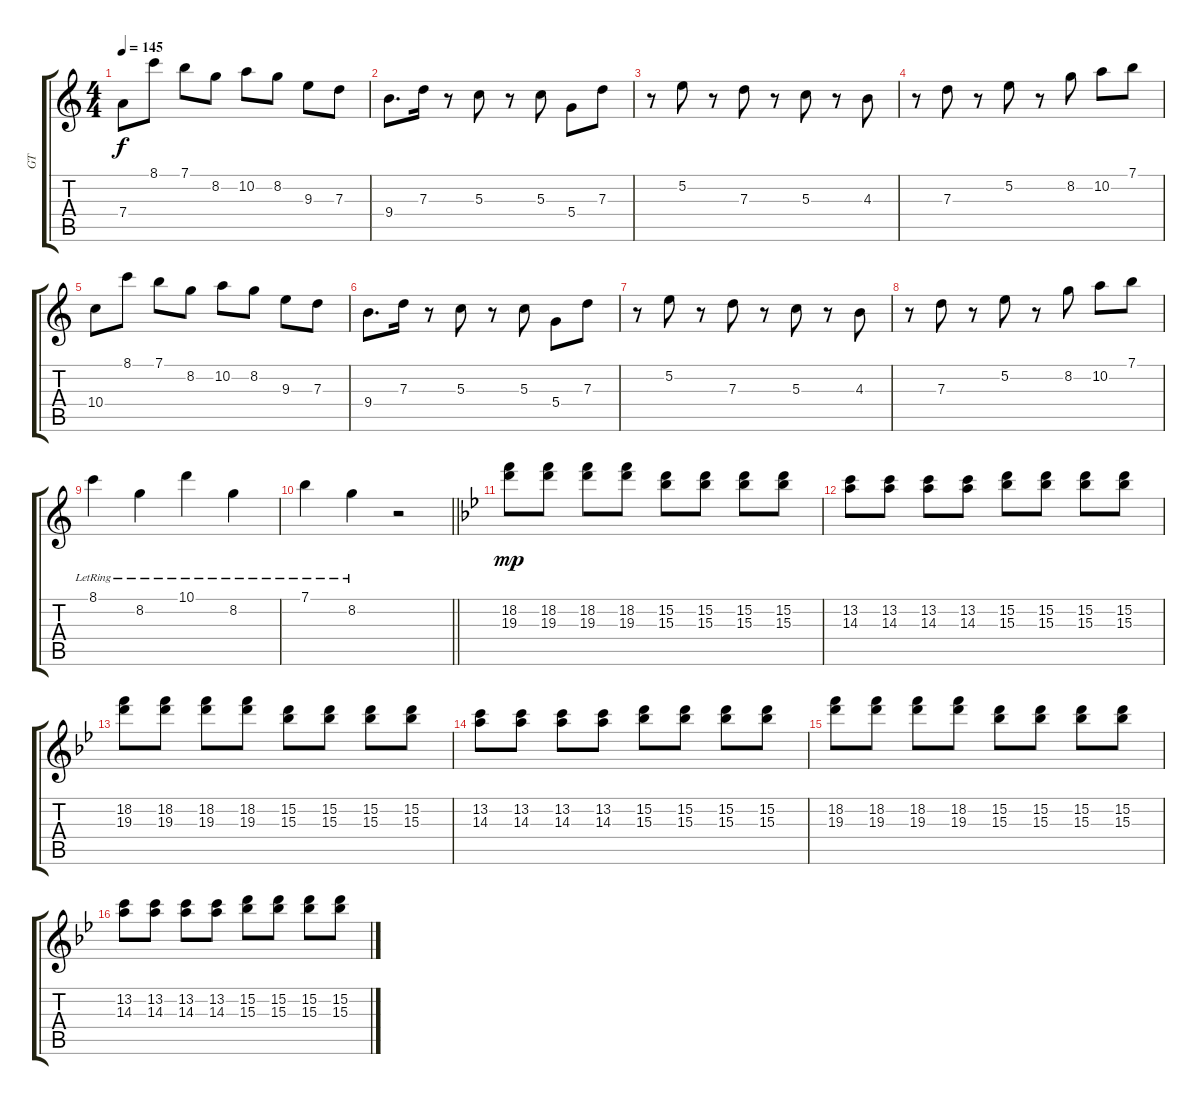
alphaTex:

\track ("GT" "GT") {instrument overdrivenguitar}
\staff {score tabs}
\tuning (E4 B3 G3 D3 A2 E2) {hide}
\ts (4 4)
\tempo 145
\clef g2
\ks c
7.4.8{dy f} 8.1.8 7.1.8 8.2.8 10.2.8 8.2.8 9.3.8 7.3.8 |
9.4.8{d} 7.3.16 r.8 5.3.8 r.8 5.3.8 5.4.8 7.3.8 |
r.8 5.2.8 r.8 7.3.8 r.8 5.3.8 r.8 4.3.8 |
r.8 7.3.8 r.8 5.2.8 r.8 8.2.8 10.2.8 7.1.8 |
10.4.8 8.1.8 7.1.8 8.2.8 10.2.8 8.2.8 9.3.8 7.3.8 |
9.4.8{d} 7.3.16 r.8 5.3.8 r.8 5.3.8 5.4.8 7.3.8 |
r.8 5.2.8 r.8 7.3.8 r.8 5.3.8 r.8 4.3.8 |
r.8 7.3.8 r.8 5.2.8 r.8 8.2.8 10.2.8 7.1.8 |
8.1{lr}.4 8.2{lr}.4 10.1{lr}.4 8.2{lr}.4 |
\barLineRight lightlight
7.1{lr}.4 8.2{lr}.4 r.2 |
\ks bb
(18.2 19.3).8{dy mp} (18.2 19.3).8 (18.2 19.3).8 (18.2 19.3).8 (15.2 15.3).8 (15.2 15.3).8 (15.2 15.3).8 (15.2 15.3).8 |
(13.2 14.3).8 (13.2 14.3).8 (13.2 14.3).8 (13.2 14.3).8 (15.2 15.3).8 (15.2 15.3).8 (15.2 15.3).8 (15.2 15.3).8 |
(18.2 19.3).8 (18.2 19.3).8 (18.2 19.3).8 (18.2 19.3).8 (15.2 15.3).8 (15.2 15.3).8 (15.2 15.3).8 (15.2 15.3).8 |
(13.2 14.3).8 (13.2 14.3).8 (13.2 14.3).8 (13.2 14.3).8 (15.2 15.3).8 (15.2 15.3).8 (15.2 15.3).8 (15.2 15.3).8 |
(18.2 19.3).8 (18.2 19.3).8 (18.2 19.3).8 (18.2 19.3).8 (15.2 15.3).8 (15.2 15.3).8 (15.2 15.3).8 (15.2 15.3).8 |
(13.2 14.3).8 (13.2 14.3).8 (13.2 14.3).8 (13.2 14.3).8 (15.2 15.3).8 (15.2 15.3).8 (15.2 15.3).8 (15.2 15.3).8
